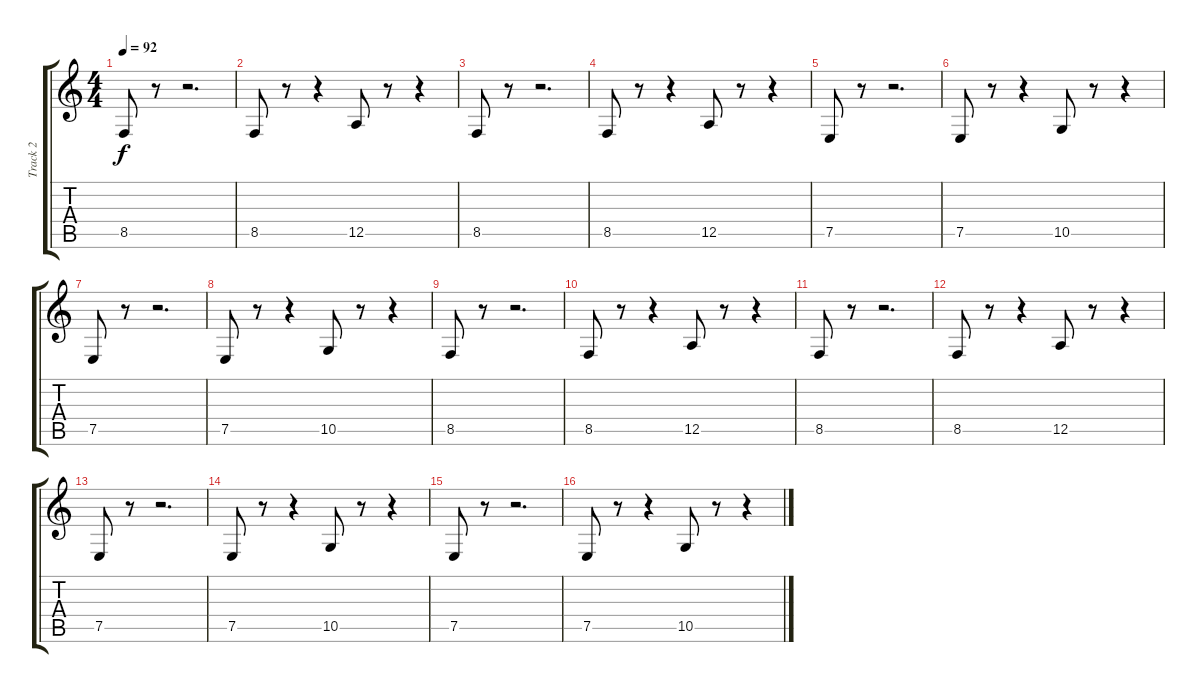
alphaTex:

\track ("Track 2" "Track 2") {instrument pad1newage}
\staff {score tabs}
\tuning (E4 B3 G3 D3 A2 E2) {hide}
\ts (4 4)
\tempo 92
\clef g2
\ks c
8.5.8{dy f} r.8 r.2{d} |
8.5.8 r.8 r.4 12.5.8 r.8 r.4 |
8.5.8 r.8 r.2{d} |
8.5.8 r.8 r.4 12.5.8 r.8 r.4 |
7.5.8 r.8 r.2{d} |
7.5.8 r.8 r.4 10.5.8 r.8 r.4 |
7.5.8 r.8 r.2{d} |
7.5.8 r.8 r.4 10.5.8 r.8 r.4 |
8.5.8 r.8 r.2{d} |
8.5.8 r.8 r.4 12.5.8 r.8 r.4 |
8.5.8 r.8 r.2{d} |
8.5.8 r.8 r.4 12.5.8 r.8 r.4 |
7.5.8 r.8 r.2{d} |
7.5.8 r.8 r.4 10.5.8 r.8 r.4 |
7.5.8 r.8 r.2{d} |
7.5.8 r.8 r.4 10.5.8 r.8 r.4
